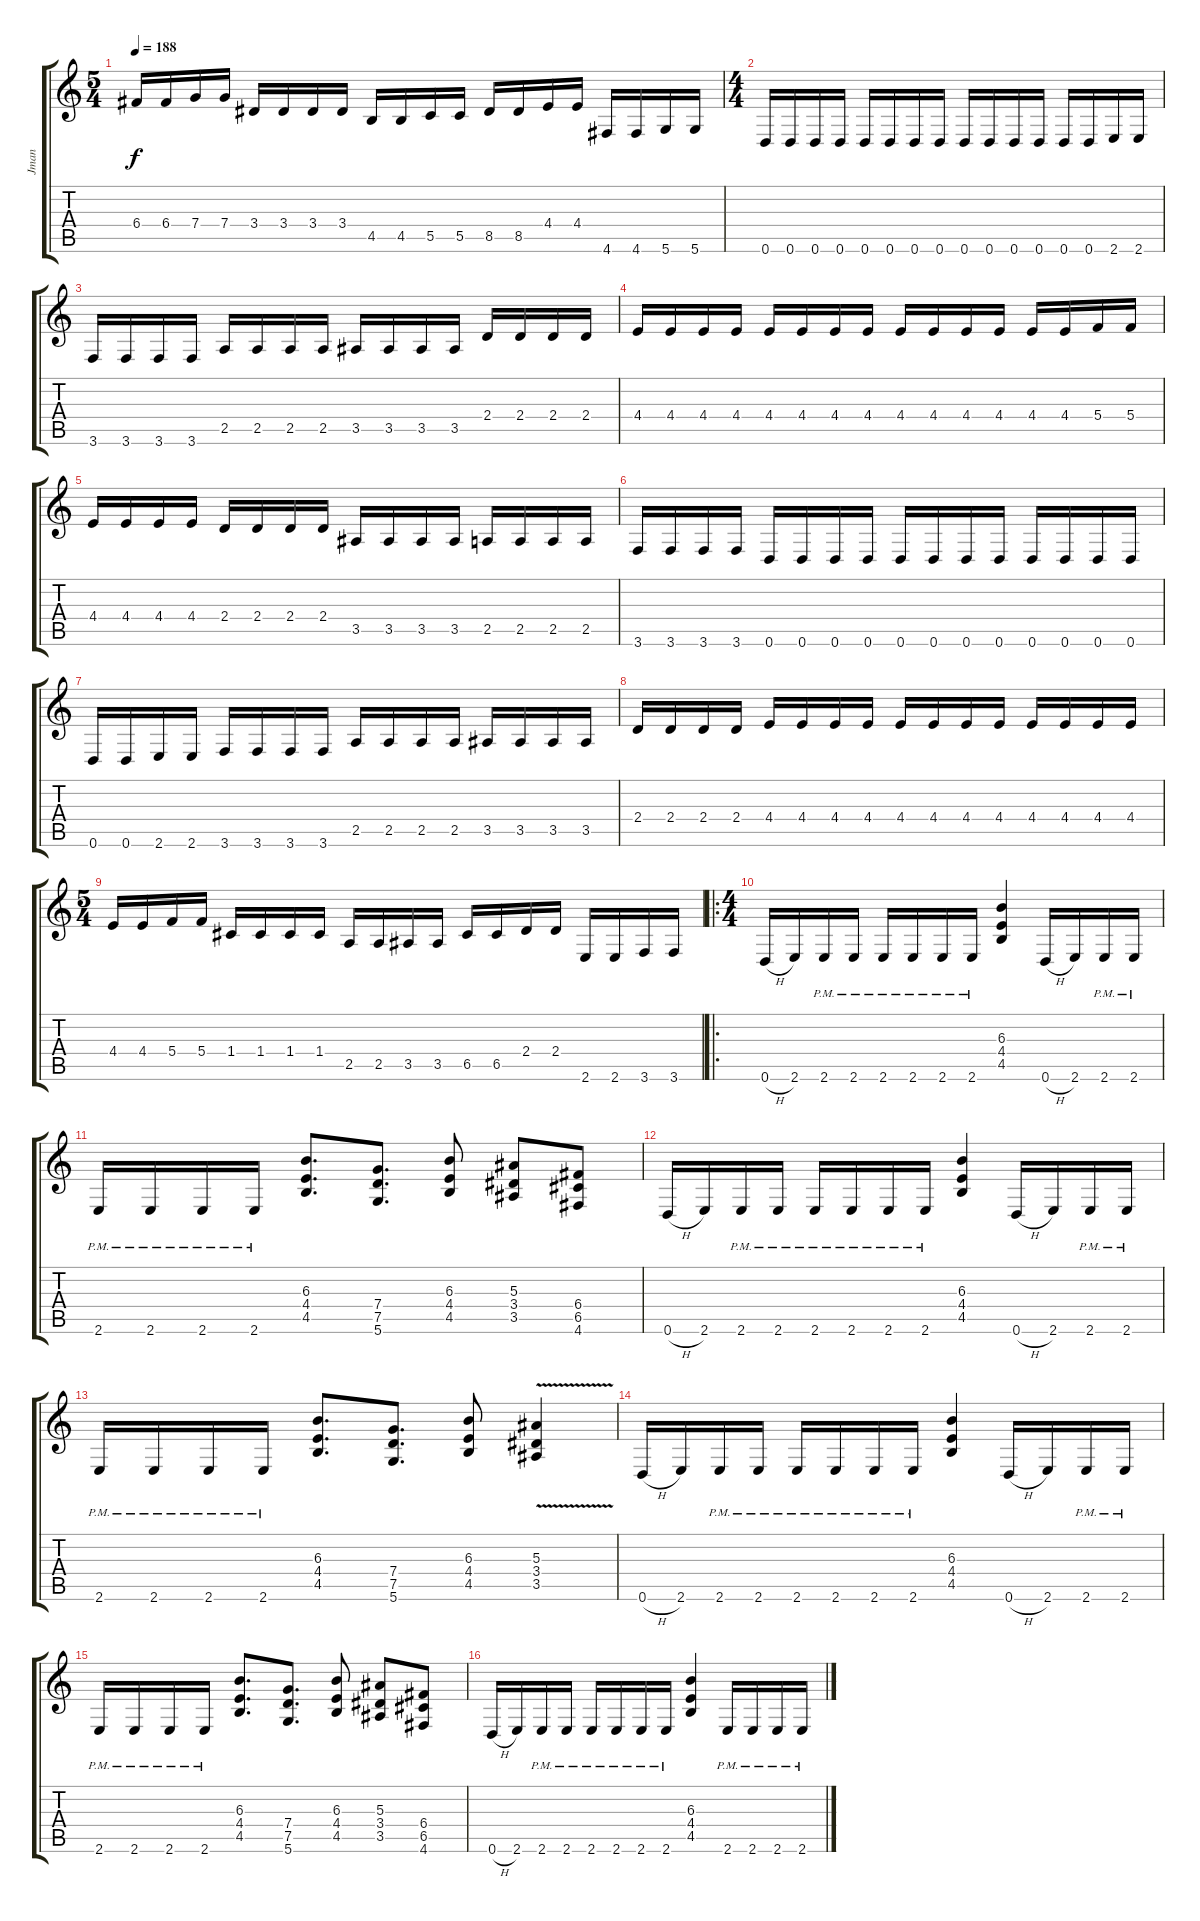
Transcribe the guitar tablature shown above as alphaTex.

\track ("Jman" "Jman") {instrument overdrivenguitar}
\staff {score tabs}
\tuning (D4 A3 F3 C3 G2 D2) {hide}
\ts (5 4)
\tempo 188
\clef g2
\ks c
6.4.16{dy f} 6.4.16 7.4.16 7.4.16 3.4.16 3.4.16 3.4.16 3.4.16 4.5.16 4.5.16 5.5.16 5.5.16 8.5.16 8.5.16 4.4.16 4.4.16 4.6.16 4.6.16 5.6.16 5.6.16 |
\ts (4 4)
0.6.16 0.6.16 0.6.16 0.6.16 0.6.16 0.6.16 0.6.16 0.6.16 0.6.16 0.6.16 0.6.16 0.6.16 0.6.16 0.6.16 2.6.16 2.6.16 |
3.6.16 3.6.16 3.6.16 3.6.16 2.5.16 2.5.16 2.5.16 2.5.16 3.5.16 3.5.16 3.5.16 3.5.16 2.4.16 2.4.16 2.4.16 2.4.16 |
4.4.16 4.4.16 4.4.16 4.4.16 4.4.16 4.4.16 4.4.16 4.4.16 4.4.16 4.4.16 4.4.16 4.4.16 4.4.16 4.4.16 5.4.16 5.4.16 |
4.4.16 4.4.16 4.4.16 4.4.16 2.4.16 2.4.16 2.4.16 2.4.16 3.5.16 3.5.16 3.5.16 3.5.16 2.5.16 2.5.16 2.5.16 2.5.16 |
3.6.16 3.6.16 3.6.16 3.6.16 0.6.16 0.6.16 0.6.16 0.6.16 0.6.16 0.6.16 0.6.16 0.6.16 0.6.16 0.6.16 0.6.16 0.6.16 |
0.6.16 0.6.16 2.6.16 2.6.16 3.6.16 3.6.16 3.6.16 3.6.16 2.5.16 2.5.16 2.5.16 2.5.16 3.5.16 3.5.16 3.5.16 3.5.16 |
2.4.16 2.4.16 2.4.16 2.4.16 4.4.16 4.4.16 4.4.16 4.4.16 4.4.16 4.4.16 4.4.16 4.4.16 4.4.16 4.4.16 4.4.16 4.4.16 |
\ts (5 4)
4.4.16 4.4.16 5.4.16 5.4.16 1.4.16 1.4.16 1.4.16 1.4.16 2.5.16 2.5.16 3.5.16 3.5.16 6.5.16 6.5.16 2.4.16 2.4.16 2.6.16 2.6.16 3.6.16 3.6.16 |
\ro
\ts (4 4)
0.6{h}.16 2.6.16 2.6{pm}.16 2.6{pm}.16 2.6{pm}.16 2.6{pm}.16 2.6{pm}.16 2.6{pm}.16 (6.3 4.4 4.5).4 0.6{h}.16 2.6.16 2.6{pm}.16 2.6{pm}.16 |
2.6{pm}.16 2.6{pm}.16 2.6{pm}.16 2.6{pm}.16 (6.3 4.4 4.5).8{d} (7.4 7.5 5.6).8{d} (6.3 4.4 4.5).8 (5.3 3.4 3.5).8 (6.4 6.5 4.6).8 |
0.6{h}.16 2.6.16 2.6{pm}.16 2.6{pm}.16 2.6{pm}.16 2.6{pm}.16 2.6{pm}.16 2.6{pm}.16 (6.3 4.4 4.5).4 0.6{h}.16 2.6.16 2.6{pm}.16 2.6{pm}.16 |
2.6{pm}.16 2.6{pm}.16 2.6{pm}.16 2.6{pm}.16 (6.3 4.4 4.5).8{d} (7.4 7.5 5.6).8{d} (6.3 4.4 4.5).8 (5.3{v} 3.4{v} 3.5{v}).4 |
0.6{h}.16 2.6.16 2.6{pm}.16 2.6{pm}.16 2.6{pm}.16 2.6{pm}.16 2.6{pm}.16 2.6{pm}.16 (6.3 4.4 4.5).4 0.6{h}.16 2.6.16 2.6{pm}.16 2.6{pm}.16 |
2.6{pm}.16 2.6{pm}.16 2.6{pm}.16 2.6{pm}.16 (6.3 4.4 4.5).8{d} (7.4 7.5 5.6).8{d} (6.3 4.4 4.5).8 (5.3 3.4 3.5).8 (6.4 6.5 4.6).8 |
0.6{h}.16 2.6.16 2.6{pm}.16 2.6{pm}.16 2.6{pm}.16 2.6{pm}.16 2.6{pm}.16 2.6{pm}.16 (6.3 4.4 4.5).4 2.6{pm}.16 2.6{pm}.16 2.6{pm}.16 2.6{pm}.16
